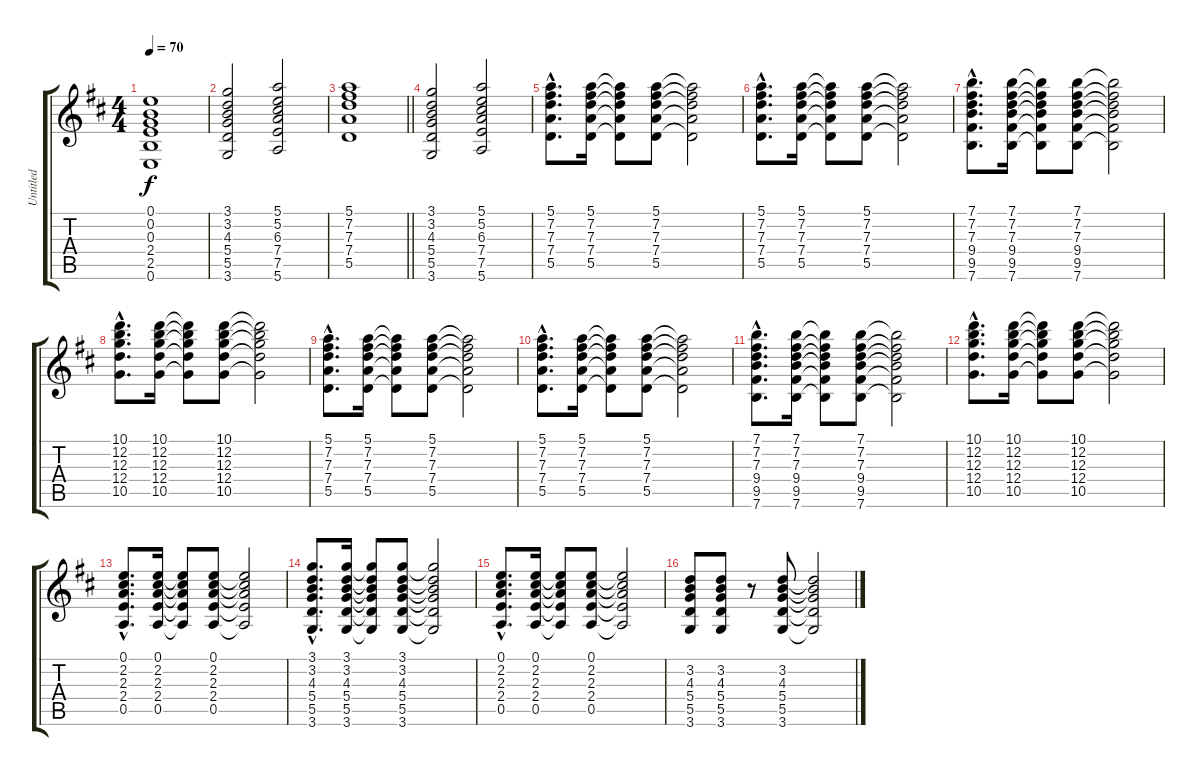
\track ("Untitled" "Untitled") {instrument acousticguitarnylon}
\staff {score tabs}
\tuning (E4 B3 G3 D3 A2 E2) {hide}
\ts (4 4)
\tempo 70
\clef g2
\ks d
(0.1 0.2 0.3 2.4 2.5 0.6).1{dy f} |
(3.1 3.2 4.3 5.4 5.5 3.6).2 (5.1 5.2 6.3 7.4 7.5 5.6).2 |
\barLineRight lightlight
(5.1 7.2 7.3 7.4 5.5).1 |
(3.1 3.2 4.3 5.4 5.5 3.6).2 (5.1 5.2 6.3 7.4 7.5 5.6).2 |
(5.1{hac} 7.2{hac} 7.3{hac} 7.4{hac} 5.5{hac}).8{d} (5.1 7.2 7.3 7.4 5.5).16 (5.1{t} 7.2{t} 7.3{t} 7.4{t} 5.5{t}).8 (5.1 7.2 7.3 7.4 5.5).8 (5.1{t} 7.2{t} 7.3{t} 7.4{t} 5.5{t}).2 |
(5.1{hac} 7.2{hac} 7.3{hac} 7.4{hac} 5.5{hac}).8{d} (5.1 7.2 7.3 7.4 5.5).16 (5.1{t} 7.2{t} 7.3{t} 7.4{t} 5.5{t}).8 (5.1 7.2 7.3 7.4 5.5).8 (5.1{t} 7.2{t} 7.3{t} 7.4{t} 5.5{t}).2 |
(7.1{hac} 7.2{hac} 7.3{hac} 9.4{hac} 9.5{hac} 7.6{hac}).8{d} (7.1 7.2 7.3 9.4 9.5 7.6).16 (7.1{t} 7.2{t} 7.3{t} 9.4{t} 9.5{t} 7.6{t}).8 (7.1 7.2 7.3 9.4 9.5 7.6).8 (7.1{t} 7.2{t} 7.3{t} 9.4{t} 9.5{t} 7.6{t}).2 |
(10.1{hac} 12.2{hac} 12.3{hac} 12.4{hac} 10.5{hac}).8{d} (10.1 12.2 12.3 12.4 10.5).16 (10.1{t} 12.2{t} 12.3{t} 12.4{t} 10.5{t}).8 (10.1 12.2 12.3 12.4 10.5).8 (10.1{t} 12.2{t} 12.3{t} 12.4{t} 10.5{t}).2 |
(5.1{hac} 7.2{hac} 7.3{hac} 7.4{hac} 5.5{hac}).8{d} (5.1 7.2 7.3 7.4 5.5).16 (5.1{t} 7.2{t} 7.3{t} 7.4{t} 5.5{t}).8 (5.1 7.2 7.3 7.4 5.5).8 (5.1{t} 7.2{t} 7.3{t} 7.4{t} 5.5{t}).2 |
(5.1{hac} 7.2{hac} 7.3{hac} 7.4{hac} 5.5{hac}).8{d} (5.1 7.2 7.3 7.4 5.5).16 (5.1{t} 7.2{t} 7.3{t} 7.4{t} 5.5{t}).8 (5.1 7.2 7.3 7.4 5.5).8 (5.1{t} 7.2{t} 7.3{t} 7.4{t} 5.5{t}).2 |
(7.1{hac} 7.2{hac} 7.3{hac} 9.4{hac} 9.5{hac} 7.6{hac}).8{d} (7.1 7.2 7.3 9.4 9.5 7.6).16 (7.1{t} 7.2{t} 7.3{t} 9.4{t} 9.5{t} 7.6{t}).8 (7.1 7.2 7.3 9.4 9.5 7.6).8 (7.1{t} 7.2{t} 7.3{t} 9.4{t} 9.5{t} 7.6{t}).2 |
(10.1{hac} 12.2{hac} 12.3{hac} 12.4{hac} 10.5{hac}).8{d} (10.1 12.2 12.3 12.4 10.5).16 (10.1{t} 12.2{t} 12.3{t} 12.4{t} 10.5{t}).8 (10.1 12.2 12.3 12.4 10.5).8 (10.1{t} 12.2{t} 12.3{t} 12.4{t} 10.5{t}).2 |
(0.1{hac} 2.2{hac} 2.3{hac} 2.4{hac} 0.5{hac}).8{d} (0.1 2.2 2.3 2.4 0.5).16 (0.1{t} 2.2{t} 2.3{t} 2.4{t} 0.5{t}).8 (0.1 2.2 2.3 2.4 0.5).8 (0.1{t} 2.2{t} 2.3{t} 2.4{t} 0.5{t}).2 |
(3.1{hac} 3.2{hac} 4.3{hac} 5.4{hac} 5.5{hac} 3.6{hac}).8{d} (3.1 3.2 4.3 5.4 5.5 3.6).16 (3.1{t} 3.2{t} 4.3{t} 5.4{t} 5.5{t} 3.6{t}).8 (3.1 3.2 4.3 5.4 5.5 3.6).8 (3.1{t} 3.2{t} 4.3{t} 5.4{t} 5.5{t} 3.6{t}).2 |
(0.1{hac} 2.2{hac} 2.3{hac} 2.4{hac} 0.5{hac}).8{d} (0.1 2.2 2.3 2.4 0.5).16 (0.1{t} 2.2{t} 2.3{t} 2.4{t} 0.5{t}).8 (0.1 2.2 2.3 2.4 0.5).8 (0.1{t} 2.2{t} 2.3{t} 2.4{t} 0.5{t}).2 |
(3.2 4.3 5.4 5.5 3.6).8 (3.2 4.3 5.4 5.5 3.6).8 r.8 (3.2 4.3 5.4 5.5 3.6).8 (3.2{t} 4.3{t} 5.4{t} 5.5{t} 3.6{t}).2
